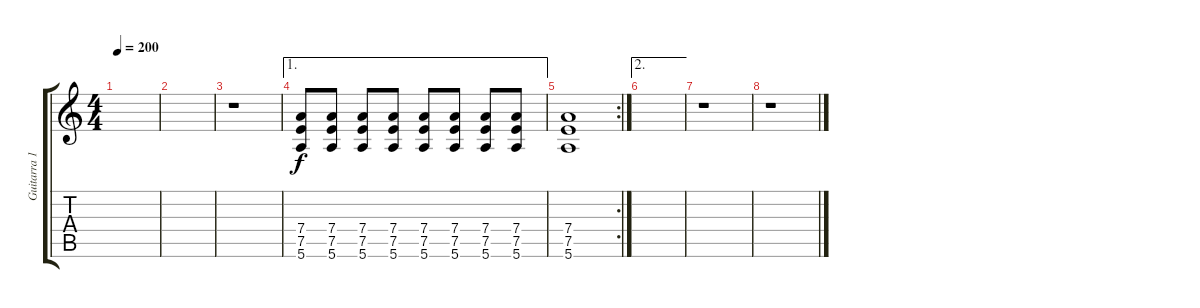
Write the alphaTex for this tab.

\track ("Guitarra 1" "Guitarra 1") {instrument distortionguitar}
\staff {score tabs}
\tuning (E4 B3 G3 D3 A2 E2) {hide}
\ts (4 4)
\tempo 200
\clef g2
\ks c
|
|
r.1 |
\ae 1
(7.4 7.5 5.6).8 (7.4 7.5 5.6).8 (7.4 7.5 5.6).8 (7.4 7.5 5.6).8 (7.4 7.5 5.6).8 (7.4 7.5 5.6).8 (7.4 7.5 5.6).8 (7.4 7.5 5.6).8 |
\rc 2
(7.4 7.5 5.6).1 |
\ae 2
|
r.1 |
r.1
